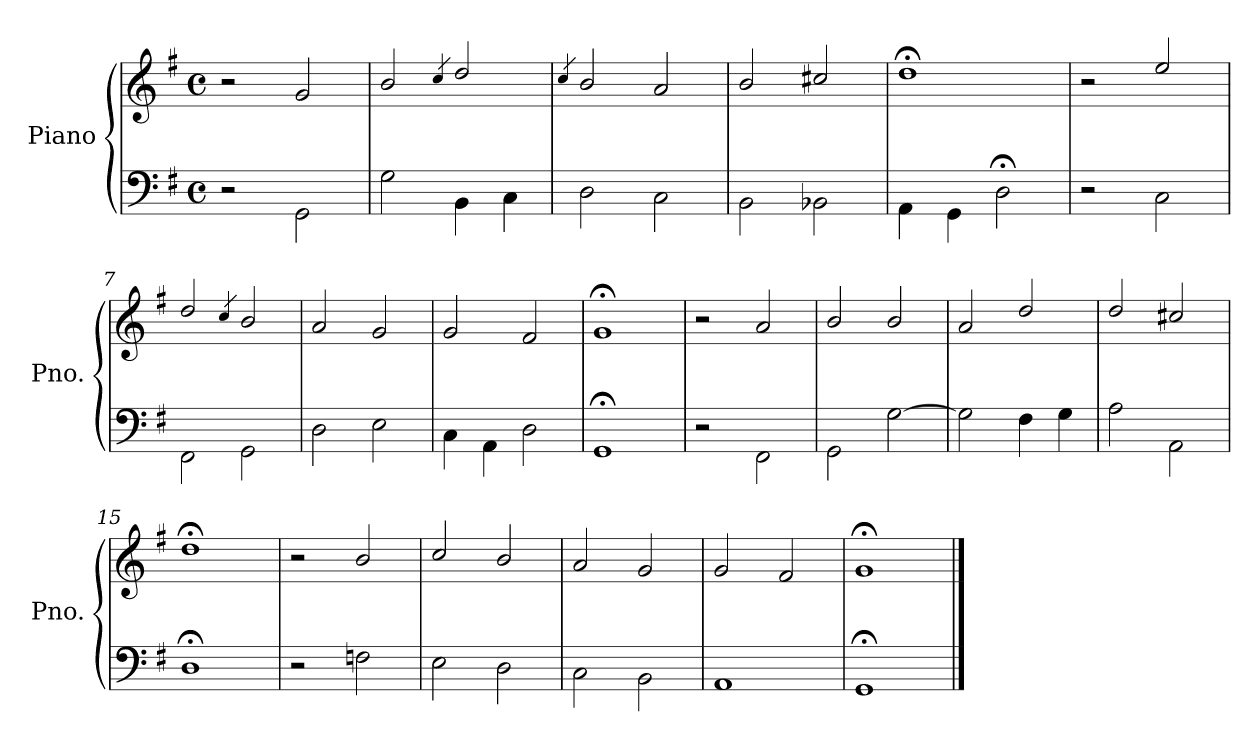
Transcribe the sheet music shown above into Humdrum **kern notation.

**kern	**kern
*part1	*part1
*staff2	*staff1
*I"Piano	*
*I'Pno.	*
*clefF4	*clefG2
*k[f#]	*k[f#]
*G:	*G:
*M4/4	*M4/4
*met(c)	*met(c)
=1	=1
2r	2r
2GG\	2g/
=2	=2
2G\	2b/
.	4qcc/
4BB\	2dd/
4C\	.
=3	=3
.	4qcc/
2D\	2b/
2C\	2a/
=4	=4
2BB\	2b/
2BB-X\	2cc#X/
=5	=5
4AA\	1dd;<
4GG\	.
2D;\	.
=6	=6
2r	2r
2C\	2ee/
=7	=7
2FF#\	2dd/
.	4qcc/
2GG\	2b/
=8	=8
2D\	2a/
2E\	2g/
=9	=9
4C\	2g/
4AA\	.
2D\	2f#/
=10	=10
1GG;	1g;<
!!LO:LB:g=z
=11	=11
2r	2r
2FF#\	2a/
=12	=12
2GG\	2b/
[<2G\	2b/
=13	=13
2G\]	2a/
4F#\	2dd/
4G\	.
=14	=14
2A\	2dd/
2AA\	2cc#X/
=15	=15
1D;	1dd;<
=16	=16
2r	2r
2Fn\	2b/
=17	=17
2E\	2cc/
2D\	2b/
=18	=18
2C\	2a/
2BB\	2g/
=19	=19
1AA	2g/
.	2f#/
=20	=20
1GG;	1g;<
==	==
*-	*-
